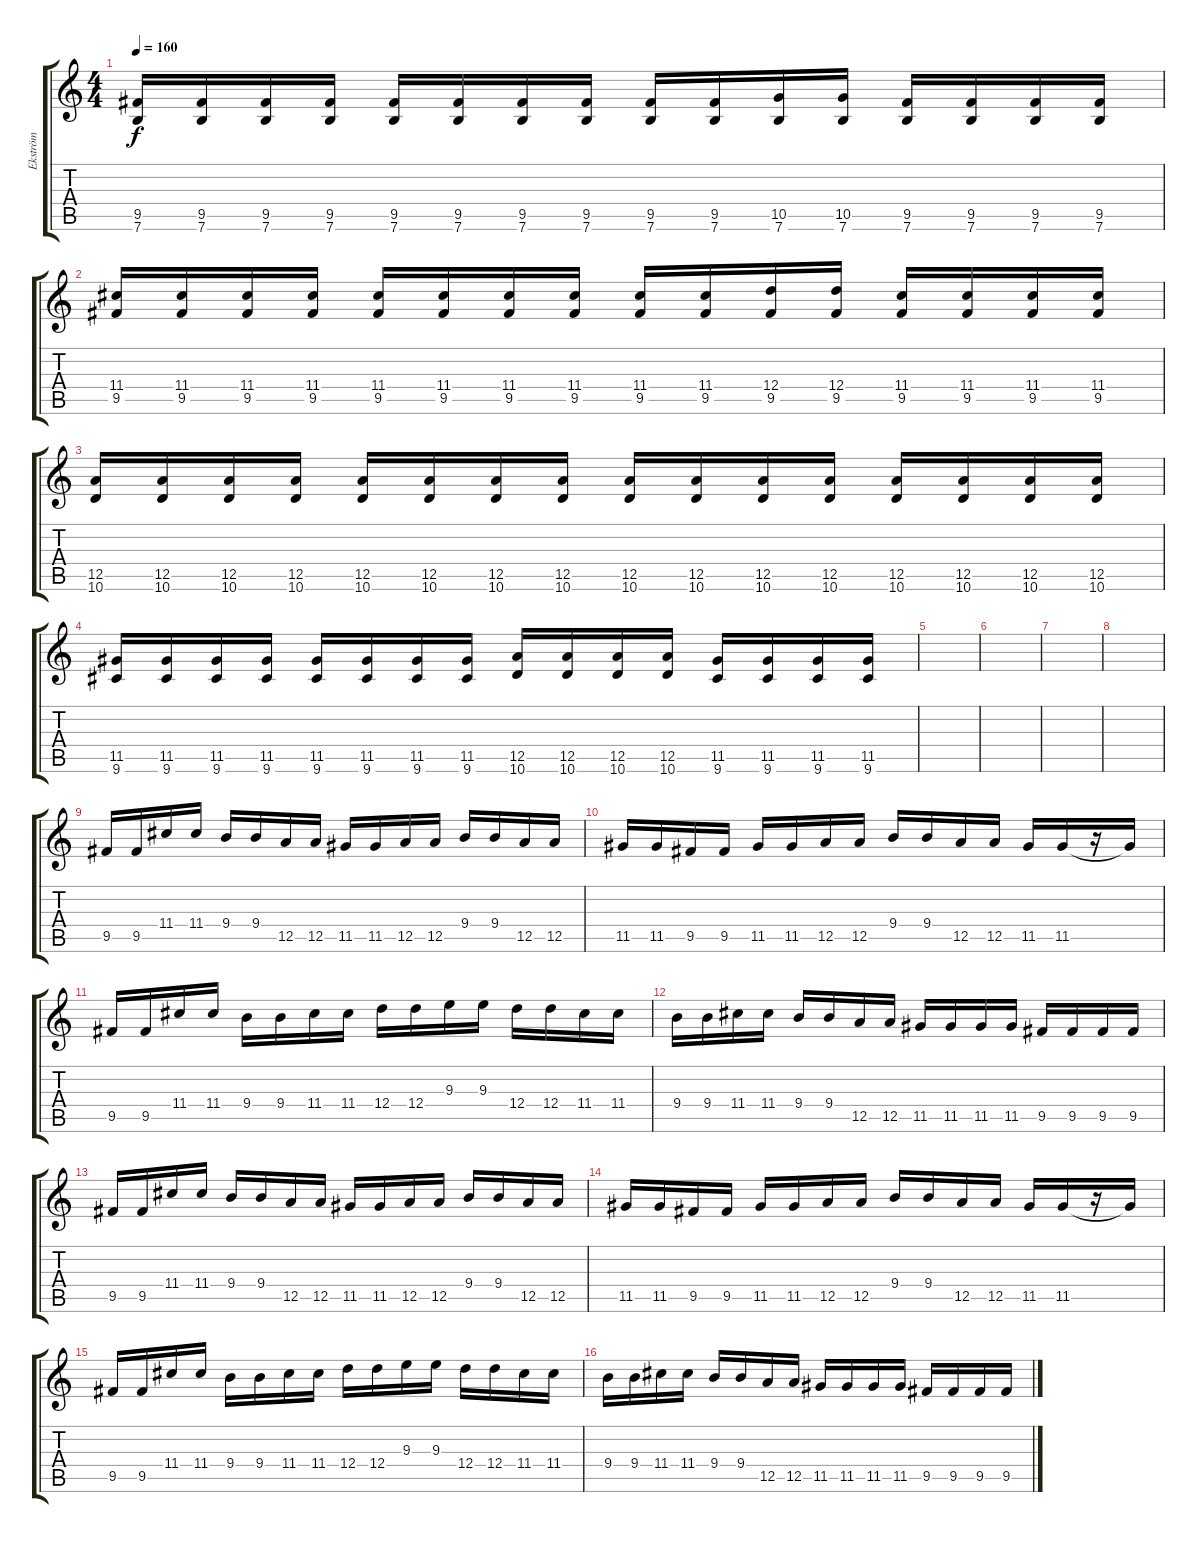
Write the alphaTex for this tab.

\track ("Ekström" "Ekström") {instrument distortionguitar}
\staff {score tabs}
\tuning (E4 B3 G3 D3 A2 E2) {hide}
\ts (4 4)
\tempo 160
\clef g2
\ks c
(9.5 7.6).16{dy f} (9.5 7.6).16 (9.5 7.6).16 (9.5 7.6).16 (9.5 7.6).16 (9.5 7.6).16 (9.5 7.6).16 (9.5 7.6).16 (9.5 7.6).16 (9.5 7.6).16 (10.5 7.6).16 (10.5 7.6).16 (9.5 7.6).16 (9.5 7.6).16 (9.5 7.6).16 (9.5 7.6).16 |
(11.4 9.5).16 (11.4 9.5).16 (11.4 9.5).16 (11.4 9.5).16 (11.4 9.5).16 (11.4 9.5).16 (11.4 9.5).16 (11.4 9.5).16 (11.4 9.5).16 (11.4 9.5).16 (12.4 9.5).16 (12.4 9.5).16 (11.4 9.5).16 (11.4 9.5).16 (11.4 9.5).16 (11.4 9.5).16 |
(12.5 10.6).16 (12.5 10.6).16 (12.5 10.6).16 (12.5 10.6).16 (12.5 10.6).16 (12.5 10.6).16 (12.5 10.6).16 (12.5 10.6).16 (12.5 10.6).16 (12.5 10.6).16 (12.5 10.6).16 (12.5 10.6).16 (12.5 10.6).16 (12.5 10.6).16 (12.5 10.6).16 (12.5 10.6).16 |
(11.5 9.6).16 (11.5 9.6).16 (11.5 9.6).16 (11.5 9.6).16 (11.5 9.6).16 (11.5 9.6).16 (11.5 9.6).16 (11.5 9.6).16 (12.5 10.6).16 (12.5 10.6).16 (12.5 10.6).16 (12.5 10.6).16 (11.5 9.6).16 (11.5 9.6).16 (11.5 9.6).16 (11.5 9.6).16 |
|
|
|
|
9.5.16 9.5.16 11.4.16 11.4.16 9.4.16 9.4.16 12.5.16 12.5.16 11.5.16 11.5.16 12.5.16 12.5.16 9.4.16 9.4.16 12.5.16 12.5.16 |
11.5.16 11.5.16 9.5.16 9.5.16 11.5.16 11.5.16 12.5.16 12.5.16 9.4.16 9.4.16 12.5.16 12.5.16 11.5.16 11.5.16 r.16 11.5{t}.16 |
9.5.16 9.5.16 11.4.16 11.4.16 9.4.16 9.4.16 11.4.16 11.4.16 12.4.16 12.4.16 9.3.16 9.3.16 12.4.16 12.4.16 11.4.16 11.4.16 |
9.4.16 9.4.16 11.4.16 11.4.16 9.4.16 9.4.16 12.5.16 12.5.16 11.5.16 11.5.16 11.5.16 11.5.16 9.5.16 9.5.16 9.5.16 9.5.16 |
9.5.16 9.5.16 11.4.16 11.4.16 9.4.16 9.4.16 12.5.16 12.5.16 11.5.16 11.5.16 12.5.16 12.5.16 9.4.16 9.4.16 12.5.16 12.5.16 |
11.5.16 11.5.16 9.5.16 9.5.16 11.5.16 11.5.16 12.5.16 12.5.16 9.4.16 9.4.16 12.5.16 12.5.16 11.5.16 11.5.16 r.16 11.5{t}.16 |
9.5.16 9.5.16 11.4.16 11.4.16 9.4.16 9.4.16 11.4.16 11.4.16 12.4.16 12.4.16 9.3.16 9.3.16 12.4.16 12.4.16 11.4.16 11.4.16 |
9.4.16 9.4.16 11.4.16 11.4.16 9.4.16 9.4.16 12.5.16 12.5.16 11.5.16 11.5.16 11.5.16 11.5.16 9.5.16 9.5.16 9.5.16 9.5.16
